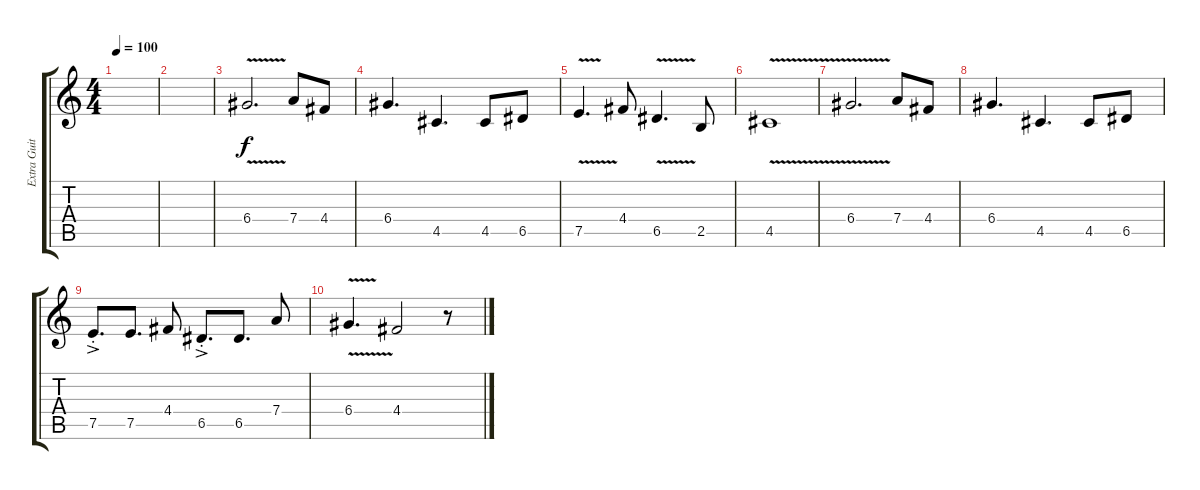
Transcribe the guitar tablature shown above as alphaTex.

\track ("Extra Guitar" "Extra Guit") {instrument distortionguitar}
\staff {score tabs}
\tuning (E4 B3 G3 D3 A2 E2) {hide}
\ts (4 4)
\tempo 100
\clef g2
\ks c
|
|
6.4{v}.2{d} 7.4.8 4.4.8 |
6.4.4{d} 4.5.4{d} 4.5.8 6.5.8 |
7.5{v}.4{d} 4.4.8 6.5{v}.4{d} 2.5.8 |
4.5{v}.1 |
6.4{v}.2{d} 7.4.8 4.4.8 |
6.4.4{d} 4.5.4{d} 4.5.8 6.5.8 |
7.5{ac st}.8{d} 7.5.8{d} 4.4.8 6.5{ac st}.8{d} 6.5.8{d} 7.4.8 |
6.4{v}.4{d} 4.4.2 r.8
